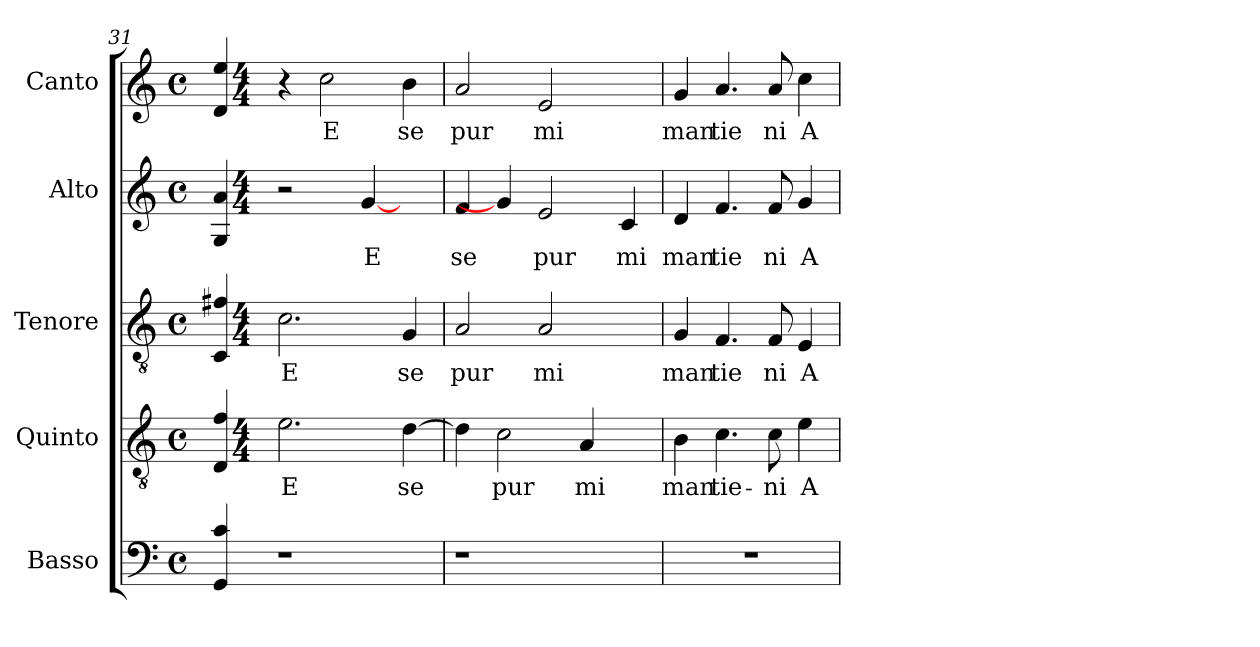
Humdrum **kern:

**kern	**kern	**text	**kern	**text	**kern	**text	**kern	**text
*part5	*part4	*part4	*part3	*part3	*part2	*part2	*part1	*part1
*staff5	*staff4	*staff4	*staff3	*staff3	*staff2	*staff2	*staff1	*staff1
*I"Basso	*I"Quinto	*	*I"Tenore	*	*I"Alto	*	*I"Canto	*
!!LO:PB:g=z
*clefF4	*clefGv2	*	*clefGv2	*	*clefG2	*	*clefG2	*
*M4/4	*M4/4	*	*M4/4	*	*M4/4	*	*M4/4	*
*met(c)	*met(c)	*	*met(c)	*	*met(c)	*	*met(c)	*
=31	=31	=31	=31	=31	=31	=31	=31	=31
4c/ 4GG/	4f/ 4D/	.	4f#X/ 4C/	.	4a/ 4G/	.	4ee/ 4d/	.
*	*M4/4	*	*M4/4	*	*M4/4	*	*M4/4	*
*	*met(c)	*	*met(c)	*	*met(c)	*	*met(c)	*
!LO:N:vis=1	!	!LO:LY:b:cj	!	!LO:LY:b:cj	!	!	!	!
1r	2.e\	E	2.c\	E	2r	.	4r	.
!	!	!	!	!	!	!	!	!LO:LY:b:cj
.	.	.	.	.	.	.	2cc\	E
!	!	!	!	!	!	!LO:LY:b:cj	!	!
.	.	.	.	.	[4g/	E	.	.
!	!	!LO:LY:b:cj	!	!LO:LY:b:cj	!	!	!	!LO:LY:b:cj
.	[>4d\	se	4G/	se	4ryy	.	4b\	se
=32	=32	=32	=32	=32	=32	=32	=32	=32
!	!	!	!	!LO:LY:b:cj	!	!LO:LY:b:cj	!	!LO:LY:b:cj
1r	4d\]	.	2A/	pur	4f/	se	2a/	pur
!	!	!LO:LY:b:cj	!	!	!	!	!	!
.	2c\	pur	.	.	4g/]	.	.	.
!	!	!	!	!LO:LY:b:cj	!	!LO:LY:b:cj	!	!LO:LY:b:cj
.	.	.	2A/	mi	2e/	pur	2e/	mi
!	!	!LO:LY:b:cj	!	!	!	!	!	!
.	4A/	mi	.	.	.	.	.	.
!	!	!	!	!	!	!LO:LY:b:cj	!	!
4ryy	4ryy	.	4ryy	.	4c/	mi	4ryy	.
=33	=33	=33	=33	=33	=33	=33	=33	=33
!	!	!LO:LY:b:cj	!	!LO:LY:b:cj	!	!LO:LY:b:cj	!	!LO:LY:b:cj
1r	4B\	man	4G/	man	4d/	man	4g/	man
!	!	!LO:LY:b:cj	!	!LO:LY:b:cj	!	!LO:LY:b:cj	!	!LO:LY:b:cj
.	4.c\	tie-	4.F/	tie	4.f/	tie	4.a/	tie
!	!	!LO:LY:b:cj	!	!LO:LY:b:cj	!	!LO:LY:b:cj	!	!LO:LY:b:cj
.	8c\	-ni	8F/	ni	8f/	ni	8a/	ni
!	!	!LO:LY:b:cj	!	!LO:LY:b:cj	!	!LO:LY:b:cj	!	!LO:LY:b:cj
.	4e\	A-	4E/	A	4g/	A	4cc\	A
=	=	=	=	=	=	=	=	=
*-	*-	*-	*-	*-	*-	*-	*-	*-
